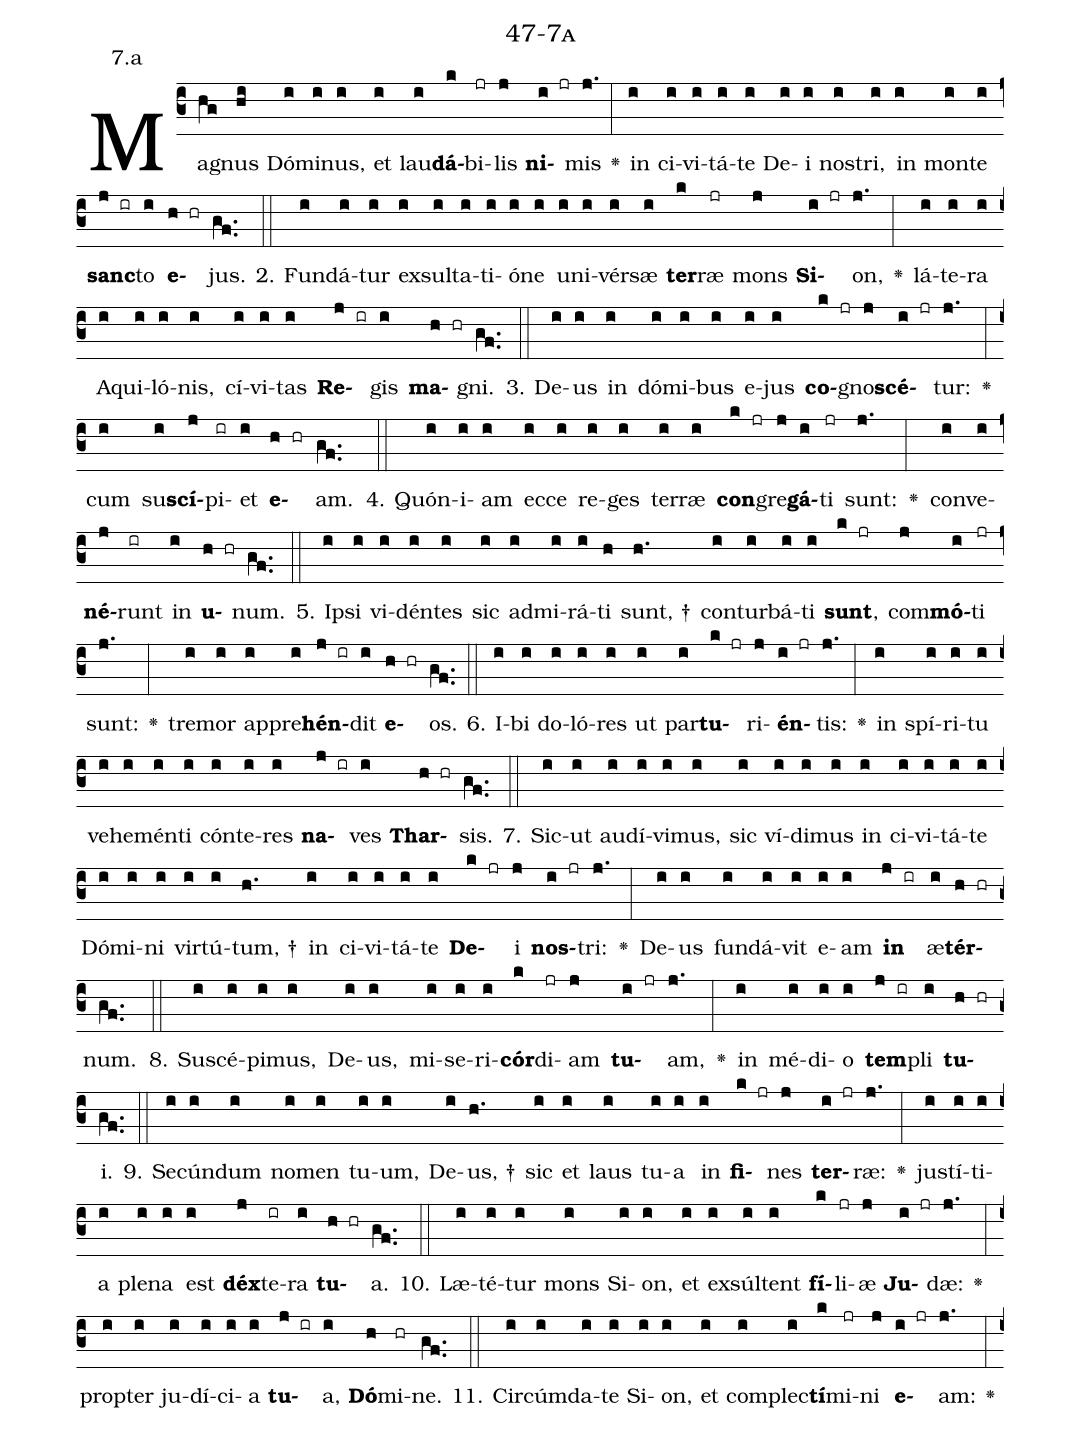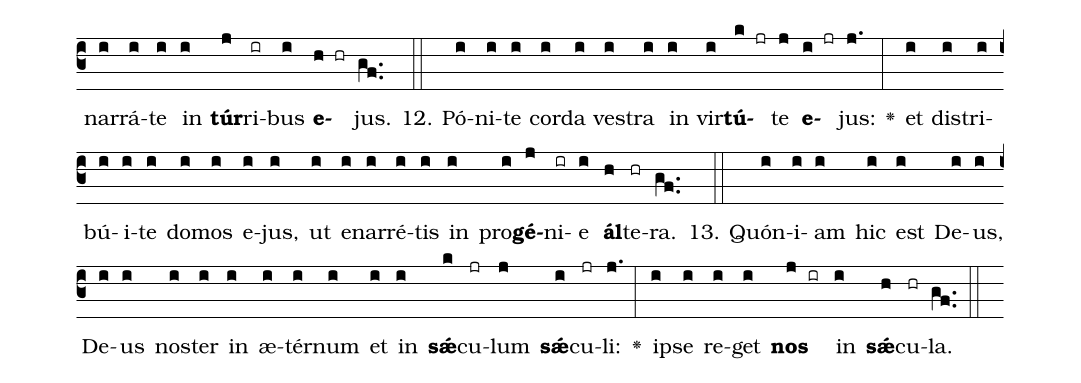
name: 47-7a;
annotation: 7.a;
%%
(c3)Ma(hg)gnus(hi) Dó(i)mi(i)nus,(i) et(i) lau(i)<b>dá</b>(k)bi(jr)lis(j) <b>ni</b>(i jr)mis(j.) <v>\greheightstar</v>(:) in(i) ci(i)vi(i)tá(i)te(i) De(i)i(i) nos(i)tri,(i) in(i) mon(i)te(i) <b>sanc</b>(j ir)to(i) <b>e</b>(h hr)jus.(gf..) (::)
2. Fun(i)dá(i)tur(i) ex(i)sul(i)ta(i)ti(i)ó(i)ne(i) u(i)ni(i)vér(i)sæ(i) <b>ter</b>(k)ræ(jr) mons(j) <b>Si</b>(i jr)on,(j.) <v>\greheightstar</v>(:) lá(i)te(i)ra(i) A(i)qui(i)ló(i)nis,(i) cí(i)vi(i)tas(i) <b>Re</b>(j ir)gis(i) <b>ma</b>(h hr)gni.(gf..) (::)
3. De(i)us(i) in(i) dó(i)mi(i)bus(i) e(i)jus(i) <b>co</b>(k jr)gno(j)<b>scé</b>(i jr)tur:(j.) <v>\greheightstar</v>(:) cum(i) su(i)<b>scí</b>(j)pi(ir)et(i) <b>e</b>(h hr)am.(gf..) (::)
4. Quón(i)i(i)am(i) ec(i)ce(i) re(i)ges(i) ter(i)ræ(i) <b>con</b>(k jr)gre(j)<b>gá</b>(i)ti(jr) sunt:(j.) <v>\greheightstar</v>(:) con(i)ve(i)<b>né</b>(j)runt(ir) in(i) <b>u</b>(h hr)num.(gf..) (::)
5. Ip(i)si(i) vi(i)dén(i)tes(i) sic(i) ad(i)mi(i)rá(i)ti(h) sunt, †(h.) con(i)tur(i)bá(i)ti(i) <b>sunt</b>,(k jr) com(j)<b>mó</b>(i)ti(jr) sunt:(j.) <v>\greheightstar</v>(:) tre(i)mor(i) ap(i)pre(i)<b>hén</b>(j ir)dit(i) <b>e</b>(h hr)os.(gf..) (::)
6. I(i)bi(i) do(i)ló(i)res(i) ut(i) par(i)<b>tu</b>(k jr)ri(j)<b>én</b>(i jr)tis:(j.) <v>\greheightstar</v>(:) in(i) spí(i)ri(i)tu(i) ve(i)he(i)mén(i)ti(i) cón(i)te(i)res(i) <b>na</b>(j ir)ves(i) <b>Thar</b>(h hr)sis.(gf..) (::)
7. Sic(i)ut(i) au(i)dí(i)vi(i)mus,(i) sic(i) ví(i)di(i)mus(i) in(i) ci(i)vi(i)tá(i)te(i) Dó(i)mi(i)ni(i) vir(i)tú(i)tum, †(h.) in(i) ci(i)vi(i)tá(i)te(i) <b>De</b>(k jr)i(j) <b>nos</b>(i jr)tri:(j.) <v>\greheightstar</v>(:) De(i)us(i) fun(i)dá(i)vit(i) e(i)am(i) <b>in</b>(j ir) æ(i)<b>tér</b>(h hr)num.(gf..) (::)
8. Su(i)scé(i)pi(i)mus,(i) De(i)us,(i) mi(i)se(i)ri(i)<b>cór</b>(k)di(jr)am(j) <b>tu</b>(i jr)am,(j.) <v>\greheightstar</v>(:) in(i) mé(i)di(i)o(i) <b>tem</b>(j ir)pli(i) <b>tu</b>(h hr)i.(gf..) (::)
9. Se(i)cún(i)dum(i) no(i)men(i) tu(i)um,(i) De(i)us, †(h.) sic(i) et(i) laus(i) tu(i)a(i) in(i) <b>fi</b>(k jr)nes(j) <b>ter</b>(i jr)ræ:(j.) <v>\greheightstar</v>(:) jus(i)tí(i)ti(i)a(i) ple(i)na(i) est(i) <b>déx</b>(j)te(ir)ra(i) <b>tu</b>(h hr)a.(gf..) (::)
10. Læ(i)té(i)tur(i) mons(i) Si(i)on,(i) et(i) ex(i)súl(i)tent(i) <b>fí</b>(k)li(jr)æ(j) <b>Ju</b>(i jr)dæ:(j.) <v>\greheightstar</v>(:) prop(i)ter(i) ju(i)dí(i)ci(i)a(i) <b>tu</b>(j ir)a,(i) <b>Dó</b>(h)mi(hr)ne.(gf..) (::)
11. Cir(i)cúm(i)da(i)te(i) Si(i)on,(i) et(i) com(i)plec(i)<b>tí</b>(k)mi(jr)ni(j) <b>e</b>(i jr)am:(j.) <v>\greheightstar</v>(:) nar(i)rá(i)te(i) in(i) <b>túr</b>(j)ri(ir)bus(i) <b>e</b>(h hr)jus.(gf..) (::)
12. Pó(i)ni(i)te(i) cor(i)da(i) ves(i)tra(i) in(i) vir(i)<b>tú</b>(k jr)te(j) <b>e</b>(i jr)jus:(j.) <v>\greheightstar</v>(:) et(i) dis(i)tri(i)bú(i)i(i)te(i) do(i)mos(i) e(i)jus,(i) ut(i) e(i)nar(i)ré(i)tis(i) in(i) pro(i)<b>gé</b>(j)ni(ir)e(i) <b>ál</b>(h)te(hr)ra.(gf..) (::)
13. Quón(i)i(i)am(i) hic(i) est(i) De(i)us,(i) De(i)us(i) nos(i)ter(i) in(i) æ(i)tér(i)num(i) et(i) in(i) <b>sǽ</b>(k)cu(jr)lum(j) <b>sǽ</b>(i)cu(jr)li:(j.) <v>\greheightstar</v>(:) ip(i)se(i) re(i)get(i) <b>nos</b>(j ir) in(i) <b>sǽ</b>(h)cu(hr)la.(gf..) (::)
